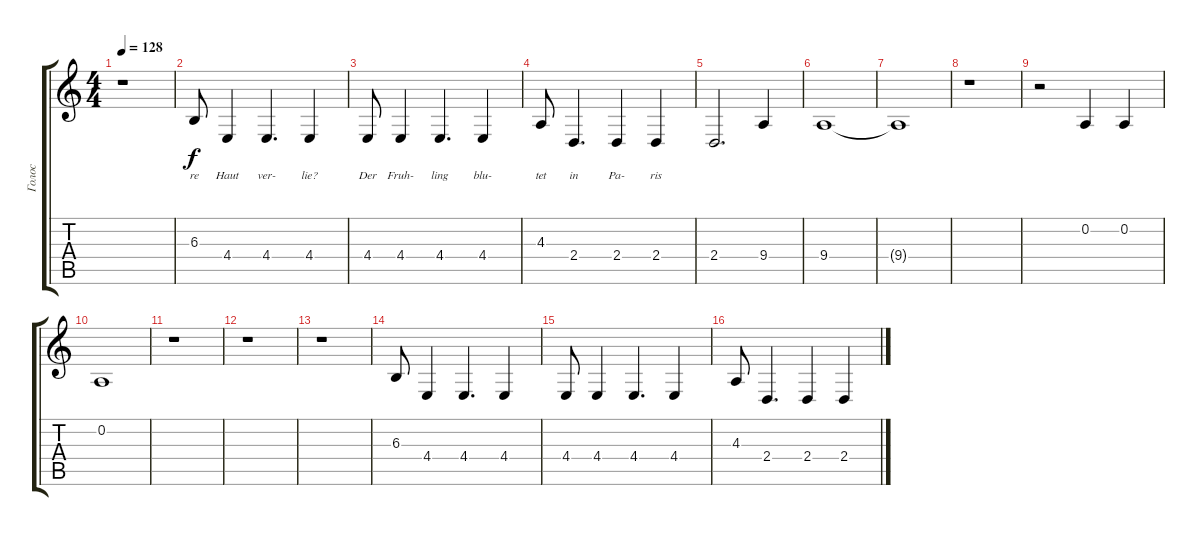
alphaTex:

\track ("Голос" "Голос") {instrument lead6voice}
\staff {score tabs}
\tuning (D4 A3 F3 C3 G2 C2) {hide}
\ts (4 4)
\tempo 128
\clef g2
\ks c
r.1{dy f} |
6.3.8{lyrics (0 "re") lyrics (1 "") lyrics (2 "") lyrics (3 "") lyrics (4 "")} 4.4.4{lyrics (0 "Haut") lyrics (1 "") lyrics (2 "") lyrics (3 "") lyrics (4 "")} 4.4.4{d lyrics (0 "ver-") lyrics (1 "") lyrics (2 "") lyrics (3 "") lyrics (4 "")} 4.4.4{lyrics (0 "lie?") lyrics (1 "") lyrics (2 "") lyrics (3 "") lyrics (4 "")} |
4.4.8{lyrics (0 "Der") lyrics (1 "") lyrics (2 "") lyrics (3 "") lyrics (4 "")} 4.4.4{lyrics (0 "Fruh-") lyrics (1 "") lyrics (2 "") lyrics (3 "") lyrics (4 "")} 4.4.4{d lyrics (0 "ling") lyrics (1 "") lyrics (2 "") lyrics (3 "") lyrics (4 "")} 4.4.4{lyrics (0 "blu-") lyrics (1 "") lyrics (2 "") lyrics (3 "") lyrics (4 "")} |
4.3.8{lyrics (0 "tet") lyrics (1 "") lyrics (2 "") lyrics (3 "") lyrics (4 "")} 2.4.4{d lyrics (0 "in") lyrics (1 "") lyrics (2 "") lyrics (3 "") lyrics (4 "")} 2.4.4{lyrics (0 "Pa-") lyrics (1 "") lyrics (2 "") lyrics (3 "") lyrics (4 "")} 2.4.4{lyrics (0 "ris") lyrics (1 "") lyrics (2 "") lyrics (3 "") lyrics (4 "")} |
2.4.2{d} 9.4.4 |
9.4.1 |
9.4{t}.1 |
r.1 |
r.2 0.2.4 0.2.4 |
0.2.1 |
r.1 |
r.1 |
r.1 |
6.3.8 4.4.4 4.4.4{d} 4.4.4 |
4.4.8 4.4.4 4.4.4{d} 4.4.4 |
4.3.8 2.4.4{d} 2.4.4 2.4.4
